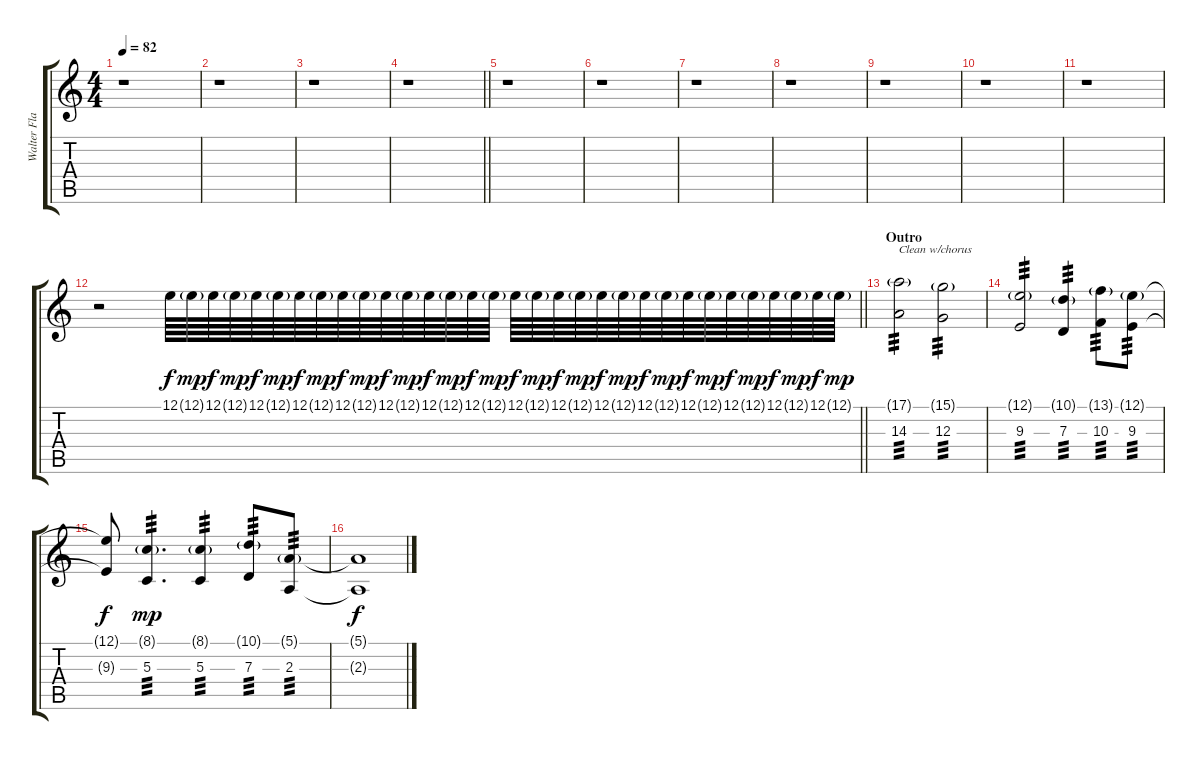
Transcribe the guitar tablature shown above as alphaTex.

\track ("Walter Flakus (Keyboard)" "Walter Fla") {instrument lead2sawtooth}
\staff {score tabs}
\tuning (E4 B3 G3 D3 A2 D2) {hide}
\ts (4 4)
\tempo 82
\clef g2
\ks c
r.1{dy f} |
r.1 |
r.1 |
\barLineRight lightlight
r.1 |
r.1 |
r.1 |
r.1 |
r.1 |
r.1 |
r.1 |
r.1 |
\barLineRight lightlight
r.2{balance 16} 12.1.64{volume 8 balance 0} 12.1{g}.64{dy mp} 12.1.64{dy f} 12.1{g}.64{dy mp} 12.1.64{dy f} 12.1{g}.64{dy mp} 12.1.64{dy f} 12.1{g}.64{dy mp} 12.1.64{dy f} 12.1{g}.64{dy mp} 12.1.64{dy f} 12.1{g}.64{dy mp} 12.1.64{dy f} 12.1{g}.64{dy mp} 12.1.64{dy f} 12.1{g}.64{dy mp} 12.1.64{dy f} 12.1{g}.64{dy mp} 12.1.64{dy f} 12.1{g}.64{dy mp} 12.1.64{dy f} 12.1{g}.64{dy mp} 12.1.64{dy f} 12.1{g}.64{dy mp} 12.1.64{dy f} 12.1{g}.64{dy mp} 12.1.64{dy f} 12.1{g}.64{dy mp} 12.1.64{dy f} 12.1{g}.64{dy mp} 12.1.64{dy f} 12.1{g}.64{dy mp balance 16} |
\section ("" "Outro")
(17.1{g} 14.3).2{txt "Clean w/chorus" tp 3 volume 7 balance 0} (15.1{g} 12.3).2{tp 3} |
(12.1{g} 9.3).2{tp 3} (10.1{g} 7.3).4{tp 3 balance 16} (13.1{g} 10.3).8{tp 3} (12.1{g} 9.3).8{tp 3} |
(12.1{t} 9.3{t}).8{dy f} (8.1{g} 5.3).4{d tp 3 dy mp} (8.1{g} 5.3).4{tp 3} (10.1{g} 7.3).8{tp 3} (5.1{g} 2.3).8{tp 3} |
(5.1{t} 2.3{t}).1{dy f volume 0}
